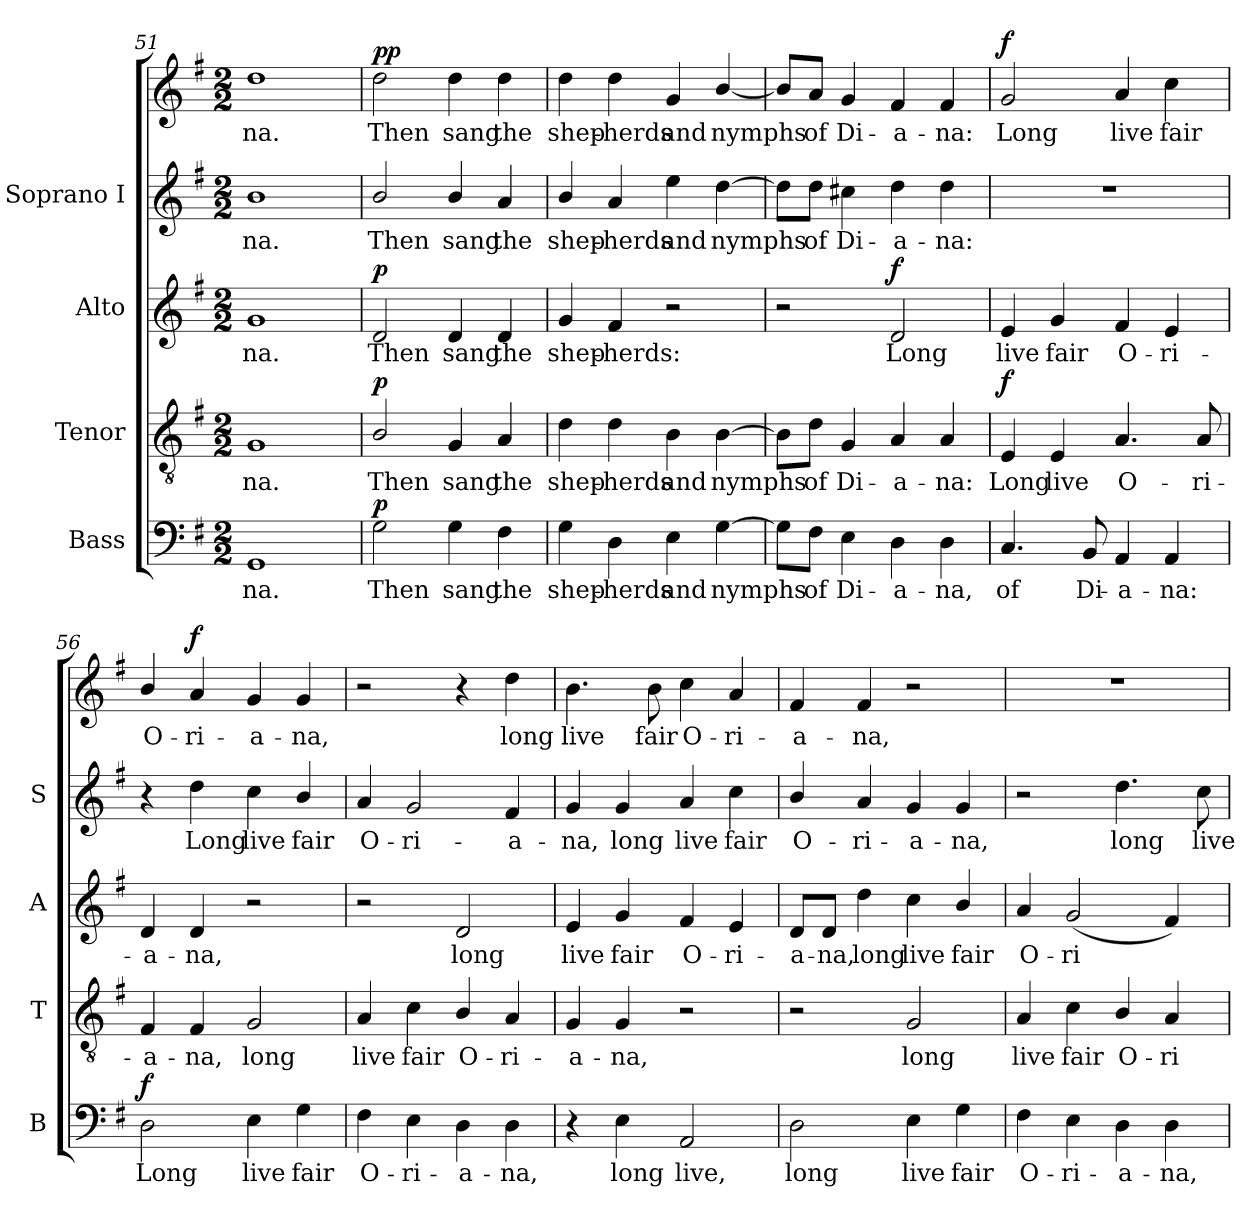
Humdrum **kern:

**kern	**text	**dynam	**kern	**text	**dynam	**kern	**text	**dynam	**kern	**text	**kern	**text	**dynam
*part4	*part4	*part4	*part3	*part3	*part3	*part2	*part2	*part2	*part1	*part1	*part1	*part1	*part1
*staff5	*staff5	*staff5	*staff4	*staff4	*staff4	*staff3	*staff3	*staff3	*staff2	*staff2	*staff1	*staff1	*staff1/2
*I"Bass	*	*	*I"Tenor	*	*	*I"Alto	*	*	*I"Soprano I	*	*	*	*
*I'B	*	*	*I'T	*	*	*I'A	*	*	*I'S	*	*	*	*
!!LO:PB:g=z
*clefF4	*	*	*clefGv2	*	*	*clefG2	*	*	*clefG2	*	*clefG2	*	*
*k[f#]	*	*	*k[f#]	*	*	*k[f#]	*	*	*k[f#]	*	*k[f#]	*	*
*G:	*	*	*G:	*	*	*G:	*	*	*G:	*	*G:	*	*
*M2/2	*	*	*M2/2	*	*	*M2/2	*	*	*M2/2	*	*M2/2	*	*
=51	=51	=51	=51	=51	=51	=51	=51	=51	=51	=51	=51	=51	=51
!	!LO:LY:b	!	!	!LO:LY:b	!	!	!LO:LY:b	!	!	!LO:LY:b	!	!LO:LY:b	!
1GG	-na.	.	1G	na.	.	1g	-na.	.	1b	na.	1dd	na.	.
=52	=52	=52	=52	=52	=52	=52	=52	=52	=52	=52	=52	=52	=52
!	!LO:LY:b	!LO:DY:b	!	!LO:LY:b	!LO:DY:b	!	!LO:LY:b	!LO:DY:b	!	!LO:LY:b	!	!LO:LY:b	!LO:DY:b=2
!	!	!	!	!	!	!	!	!	!	!	!	!	!LO:DY:n=1:b
2G\	Then	p	2B/	Then	p	2d/	Then	p	2b/	Then	2dd\	Then	p p
!	!LO:LY:b	!	!	!LO:LY:b	!	!	!LO:LY:b	!	!	!LO:LY:b	!	!LO:LY:b	!
4G\	sang	.	4G/	sang	.	4d/	sang	.	4b/	sang	4dd\	sang	.
!	!LO:LY:b	!	!	!LO:LY:b	!	!	!LO:LY:b	!	!	!LO:LY:b	!	!LO:LY:b	!
4F#\	the	.	4A/	the	.	4d/	the	.	4a/	the	4dd\	the	.
=53	=53	=53	=53	=53	=53	=53	=53	=53	=53	=53	=53	=53	=53
!	!LO:LY:b	!	!	!LO:LY:b	!	!	!LO:LY:b	!	!	!LO:LY:b	!	!LO:LY:b	!
4G\	shep-	.	4d\	shep-	.	4g/	shep-	.	4b/	shep-	4dd\	shep-	.
!	!LO:LY:b	!	!	!LO:LY:b	!	!	!LO:LY:b	!	!	!LO:LY:b	!	!LO:LY:b	!
4D\	-herds	.	4d\	-herds	.	4f#/	-herds:	.	4a/	-herds	4dd\	-herds	.
!	!LO:LY:b	!	!	!LO:LY:b	!	!	!	!	!	!LO:LY:b	!	!LO:LY:b	!
4E\	and	.	4B\	and	.	2r	.	.	4ee\	and	4g/	and	.
!	!LO:LY:b	!	!	!LO:LY:b	!	!	!	!	!	!LO:LY:b	!	!LO:LY:b	!
[4G\	nymphs	.	[4B\	nymphs	.	.	.	.	[4dd\	nymphs	[4b/	nymphs	.
=54	=54	=54	=54	=54	=54	=54	=54	=54	=54	=54	=54	=54	=54
8G\L]	.	.	8B\L]	.	.	2r	.	.	8dd\L]	.	8b/L]	.	.
!	!LO:LY:b	!	!	!LO:LY:b	!	!	!	!	!	!LO:LY:b	!	!LO:LY:b	!
8F#\J	of	.	8d\J	of	.	.	.	.	8dd\J	of	8a/J	of	.
!	!LO:LY:b	!	!	!LO:LY:b	!	!	!	!	!	!LO:LY:b	!	!LO:LY:b	!
4E\	Di-	.	4G/	Di-	.	.	.	.	4cc#X\	Di-	4g/	Di-	.
!	!LO:LY:b	!	!	!LO:LY:b	!	!	!LO:LY:b	!LO:DY:b	!	!LO:LY:b	!	!LO:LY:b	!
4D\	-a-	.	4A/	-a-	.	2d/	Long	f	4dd\	-a-	4f#/	-a-	.
!	!LO:LY:b	!	!	!LO:LY:b	!	!	!	!	!	!LO:LY:b	!	!LO:LY:b	!
4D\	-na,	.	4A/	-na:	.	.	.	.	4dd\	-na:	4f#/	-na:	.
=55	=55	=55	=55	=55	=55	=55	=55	=55	=55	=55	=55	=55	=55
!	!LO:LY:b	!	!	!LO:LY:b	!LO:DY:b	!	!LO:LY:b	!	!	!	!	!LO:LY:b	!LO:DY:b
4.C/	of	.	4E/	Long	f	4e/	live	.	1r	.	2g/	Long	f
!	!	!	!	!LO:LY:b	!	!	!LO:LY:b	!	!	!	!	!	!
.	.	.	4E/	live	.	4g/	fair	.	.	.	.	.	.
!	!LO:LY:b	!	!	!	!	!	!	!	!	!	!	!	!
8BB/	Di-	.	.	.	.	.	.	.	.	.	.	.	.
!	!LO:LY:b	!	!	!LO:LY:b	!	!	!LO:LY:b	!	!	!	!	!LO:LY:b	!
4AA/	-a-	.	4.A/	O-	.	4f#/	O-	.	.	.	4a/	live	.
!	!LO:LY:b	!	!	!	!	!	!LO:LY:b	!	!	!	!	!LO:LY:b	!
4AA/	-na:	.	.	.	.	4e/	-ri-	.	.	.	4cc\	fair	.
!	!	!	!	!LO:LY:b	!	!	!	!	!	!	!	!	!
.	.	.	8A/	-ri-	.	.	.	.	.	.	.	.	.
!!LO:LB:g=z
=56	=56	=56	=56	=56	=56	=56	=56	=56	=56	=56	=56	=56	=56
!	!LO:LY:b	!LO:DY:b	!	!LO:LY:b	!	!	!LO:LY:b	!	!	!	!	!LO:LY:b	!
2D\	Long	f	4F#/	-a-	.	4d/	-a-	.	4r	.	4b/	O-	.
!	!	!	!	!LO:LY:b	!	!	!LO:LY:b	!	!	!LO:LY:b	!	!LO:LY:b	!LO:DY:b=2
.	.	.	4F#/	-na,	.	4d/	-na,	.	4dd\	Long	4a/	-ri-	f
!	!LO:LY:b	!	!	!LO:LY:b	!	!	!	!	!	!LO:LY:b	!	!LO:LY:b	!
4E\	live	.	2G/	long	.	2r	.	.	4cc\	live	4g/	-a-	.
!	!LO:LY:b	!	!	!	!	!	!	!	!	!LO:LY:b	!	!LO:LY:b	!
4G\	fair	.	.	.	.	.	.	.	4b/	fair	4g/	-na,	.
=57	=57	=57	=57	=57	=57	=57	=57	=57	=57	=57	=57	=57	=57
!	!LO:LY:b	!	!	!LO:LY:b	!	!	!	!	!	!LO:LY:b	!	!	!
4F#\	O-	.	4A/	live	.	2r	.	.	4a/	O-	2r	.	.
!	!LO:LY:b	!	!	!LO:LY:b	!	!	!	!	!	!LO:LY:b	!	!	!
4E\	-ri-	.	4c\	fair	.	.	.	.	2g/	-ri-	.	.	.
!	!LO:LY:b	!	!	!LO:LY:b	!	!	!LO:LY:b	!	!	!	!	!	!
4D\	-a-	.	4B/	O-	.	2d/	long	.	.	.	4r	.	.
!	!LO:LY:b	!	!	!LO:LY:b	!	!	!	!	!	!LO:LY:b	!	!LO:LY:b	!
4D\	-na,	.	4A/	-ri-	.	.	.	.	4f#/	-a-	4dd\	long	.
=58	=58	=58	=58	=58	=58	=58	=58	=58	=58	=58	=58	=58	=58
!	!	!	!	!LO:LY:b	!	!	!LO:LY:b	!	!	!LO:LY:b	!	!LO:LY:b	!
4r	.	.	4G/	-a-	.	4e/	live	.	4g/	-na,	4.b\	-live	.
!	!LO:LY:b	!	!	!LO:LY:b	!	!	!LO:LY:b	!	!	!LO:LY:b	!	!	!
4E\	long	.	4G/	-na,	.	4g/	fair	.	4g/	long	.	.	.
!	!	!	!	!	!	!	!	!	!	!	!	!LO:LY:b	!
.	.	.	.	.	.	.	.	.	.	.	8b\	fair	.
!	!LO:LY:b	!	!	!	!	!	!LO:LY:b	!	!	!LO:LY:b	!	!LO:LY:b	!
2AA/	live,	.	2r	.	.	4f#/	O-	.	4a/	live	4cc\	O-	.
!	!	!	!	!	!	!	!LO:LY:b	!	!	!LO:LY:b	!	!LO:LY:b	!
.	.	.	.	.	.	4e/	-ri-	.	4cc\	fair	4a/	-ri-	.
=59	=59	=59	=59	=59	=59	=59	=59	=59	=59	=59	=59	=59	=59
!	!LO:LY:b	!	!	!	!	!	!LO:LY:b	!	!	!LO:LY:b	!	!LO:LY:b	!
2D\	long	.	2r	.	.	8d/L	-a-	.	4b/	O-	4f#/	a-	.
!	!	!	!	!	!	!	!LO:LY:b	!	!	!	!	!	!
.	.	.	.	.	.	8d/J	-na,	.	.	.	.	.	.
!	!	!	!	!	!	!	!LO:LY:b	!	!	!LO:LY:b	!	!LO:LY:b	!
.	.	.	.	.	.	4dd\	long	.	4a/	-ri-	4f#/	-na,	.
!	!LO:LY:b	!	!	!LO:LY:b	!	!	!LO:LY:b	!	!	!LO:LY:b	!	!	!
4E\	live	.	2G/	long	.	4cc\	live	.	4g/	-a-	2r	.	.
!	!LO:LY:b	!	!	!	!	!	!LO:LY:b	!	!	!LO:LY:b	!	!	!
4G\	fair	.	.	.	.	4b/	fair	.	4g/	-na,	.	.	.
!!LO:LB:g=z
=60	=60	=60	=60	=60	=60	=60	=60	=60	=60	=60	=60	=60	=60
!	!LO:LY:b	!	!	!LO:LY:b	!	!	!LO:LY:b	!	!	!	!	!	!
4F#\	O-	.	4A/	live	.	4a/	O-	.	2r	.	1r	.	.
!	!LO:LY:b	!	!	!LO:LY:b	!	!	!LO:LY:b	!	!	!	!	!	!
4E\	-ri-	.	4c\	fair	.	(<2g/	-ri­	.	.	.	.	.	.
!	!LO:LY:b	!	!	!LO:LY:b	!	!	!	!	!	!LO:LY:b	!	!	!
4D\	-a-	.	4B/	O-	.	.	.	.	4.dd\	long	.	.	.
!	!LO:LY:b	!	!	!LO:LY:b	!	!	!	!	!	!	!	!	!
4D\	-na,	.	4A/	-ri-	.	4f#/)	.	.	.	.	.	.	.
!	!	!	!	!	!	!	!	!	!	!LO:LY:b	!	!	!
.	.	.	.	.	.	.	.	.	8cc\	live	.	.	.
=	=	=	=	=	=	=	=	=	=	=	=	=	=
*-	*-	*-	*-	*-	*-	*-	*-	*-	*-	*-	*-	*-	*-
